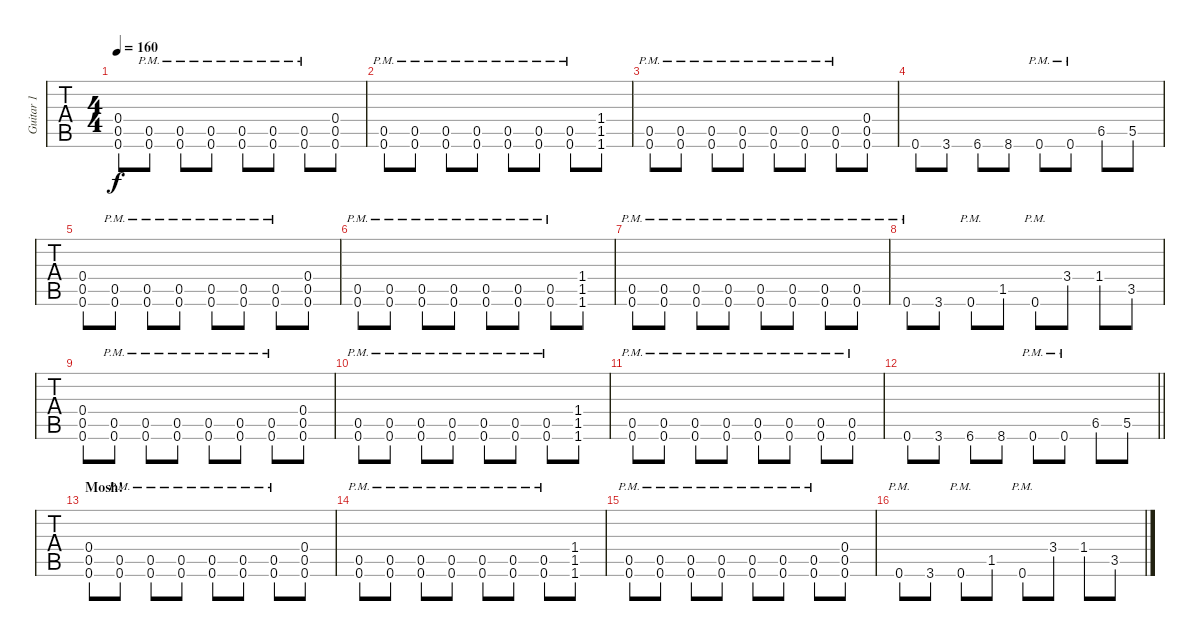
\track ("Guitar 1" "Guitar 1") {instrument distortionguitar}
\staff {tabs}
\tuning (Db4 Ab3 E3 B2 Gb2 B1) {hide}
\ts (4 4)
\tempo 160
\clef g2
\ks c
(0.4 0.5 0.6).8{dy f} (0.5{pm} 0.6{pm}).8 (0.5{pm} 0.6{pm}).8 (0.5{pm} 0.6{pm}).8 (0.5{pm} 0.6{pm}).8 (0.5{pm} 0.6{pm}).8 (0.5{pm} 0.6).8 (0.4 0.5 0.6).8 |
(0.5{pm} 0.6{pm}).8 (0.5{pm} 0.6{pm}).8 (0.5{pm} 0.6{pm}).8 (0.5{pm} 0.6{pm}).8 (0.5{pm} 0.6{pm}).8 (0.5{pm} 0.6{pm}).8 (0.5{pm} 0.6).8 (1.4 1.5 1.6).8 |
(0.5{pm} 0.6{pm}).8 (0.5{pm} 0.6{pm}).8 (0.5{pm} 0.6{pm}).8 (0.5{pm} 0.6{pm}).8 (0.5{pm} 0.6{pm}).8 (0.5{pm} 0.6{pm}).8 (0.5{pm} 0.6).8 (0.4 0.5 0.6).8 |
0.6.8 3.6.8 6.6.8 8.6.8 0.6{pm}.8 0.6{pm}.8 6.5.8 5.5.8 |
(0.4 0.5 0.6).8 (0.5{pm} 0.6{pm}).8 (0.5{pm} 0.6{pm}).8 (0.5{pm} 0.6{pm}).8 (0.5{pm} 0.6{pm}).8 (0.5{pm} 0.6{pm}).8 (0.5{pm} 0.6).8 (0.4 0.5 0.6).8 |
(0.5{pm} 0.6{pm}).8 (0.5{pm} 0.6{pm}).8 (0.5{pm} 0.6{pm}).8 (0.5{pm} 0.6{pm}).8 (0.5{pm} 0.6{pm}).8 (0.5{pm} 0.6{pm}).8 (0.5{pm} 0.6).8 (1.4 1.5 1.6).8 |
(0.5{pm} 0.6{pm}).8 (0.5{pm} 0.6{pm}).8 (0.5{pm} 0.6{pm}).8 (0.5{pm} 0.6{pm}).8 (0.5{pm} 0.6{pm}).8 (0.5{pm} 0.6{pm}).8 (0.5{pm} 0.6).8 (0.5{pm} 0.6{pm}).8 |
0.6{pm}.8 3.6.8 0.6{pm}.8 1.5.8 0.6{pm}.8 3.4.8 1.4.8 3.5.8 |
(0.4 0.5 0.6).8 (0.5{pm} 0.6{pm}).8 (0.5{pm} 0.6{pm}).8 (0.5{pm} 0.6{pm}).8 (0.5{pm} 0.6{pm}).8 (0.5{pm} 0.6{pm}).8 (0.5{pm} 0.6).8 (0.4 0.5 0.6).8 |
(0.5{pm} 0.6{pm}).8 (0.5{pm} 0.6{pm}).8 (0.5{pm} 0.6{pm}).8 (0.5{pm} 0.6{pm}).8 (0.5{pm} 0.6{pm}).8 (0.5{pm} 0.6{pm}).8 (0.5{pm} 0.6).8 (1.4 1.5 1.6).8 |
(0.5{pm} 0.6{pm}).8 (0.5{pm} 0.6{pm}).8 (0.5{pm} 0.6{pm}).8 (0.5{pm} 0.6{pm}).8 (0.5{pm} 0.6{pm}).8 (0.5{pm} 0.6{pm}).8 (0.5{pm} 0.6).8 (0.5{pm} 0.6{pm}).8 |
\barLineRight lightlight
0.6.8 3.6.8 6.6.8 8.6.8 0.6{pm}.8 0.6{pm}.8 6.5.8 5.5.8 |
\section ("" "Mosh!")
(0.4 0.5 0.6).8 (0.5{pm} 0.6{pm}).8 (0.5{pm} 0.6{pm}).8 (0.5{pm} 0.6{pm}).8 (0.5{pm} 0.6{pm}).8 (0.5{pm} 0.6{pm}).8 (0.5{pm} 0.6).8 (0.4 0.5 0.6).8 |
(0.5{pm} 0.6{pm}).8 (0.5{pm} 0.6{pm}).8 (0.5{pm} 0.6{pm}).8 (0.5{pm} 0.6{pm}).8 (0.5{pm} 0.6{pm}).8 (0.5{pm} 0.6{pm}).8 (0.5{pm} 0.6).8 (1.4 1.5 1.6).8 |
(0.5{pm} 0.6{pm}).8 (0.5{pm} 0.6{pm}).8 (0.5{pm} 0.6{pm}).8 (0.5{pm} 0.6{pm}).8 (0.5{pm} 0.6{pm}).8 (0.5{pm} 0.6{pm}).8 (0.5{pm} 0.6).8 (0.4 0.5 0.6).8 |
0.6{pm}.8 3.6.8 0.6{pm}.8 1.5.8 0.6{pm}.8 3.4.8 1.4.8 3.5.8
